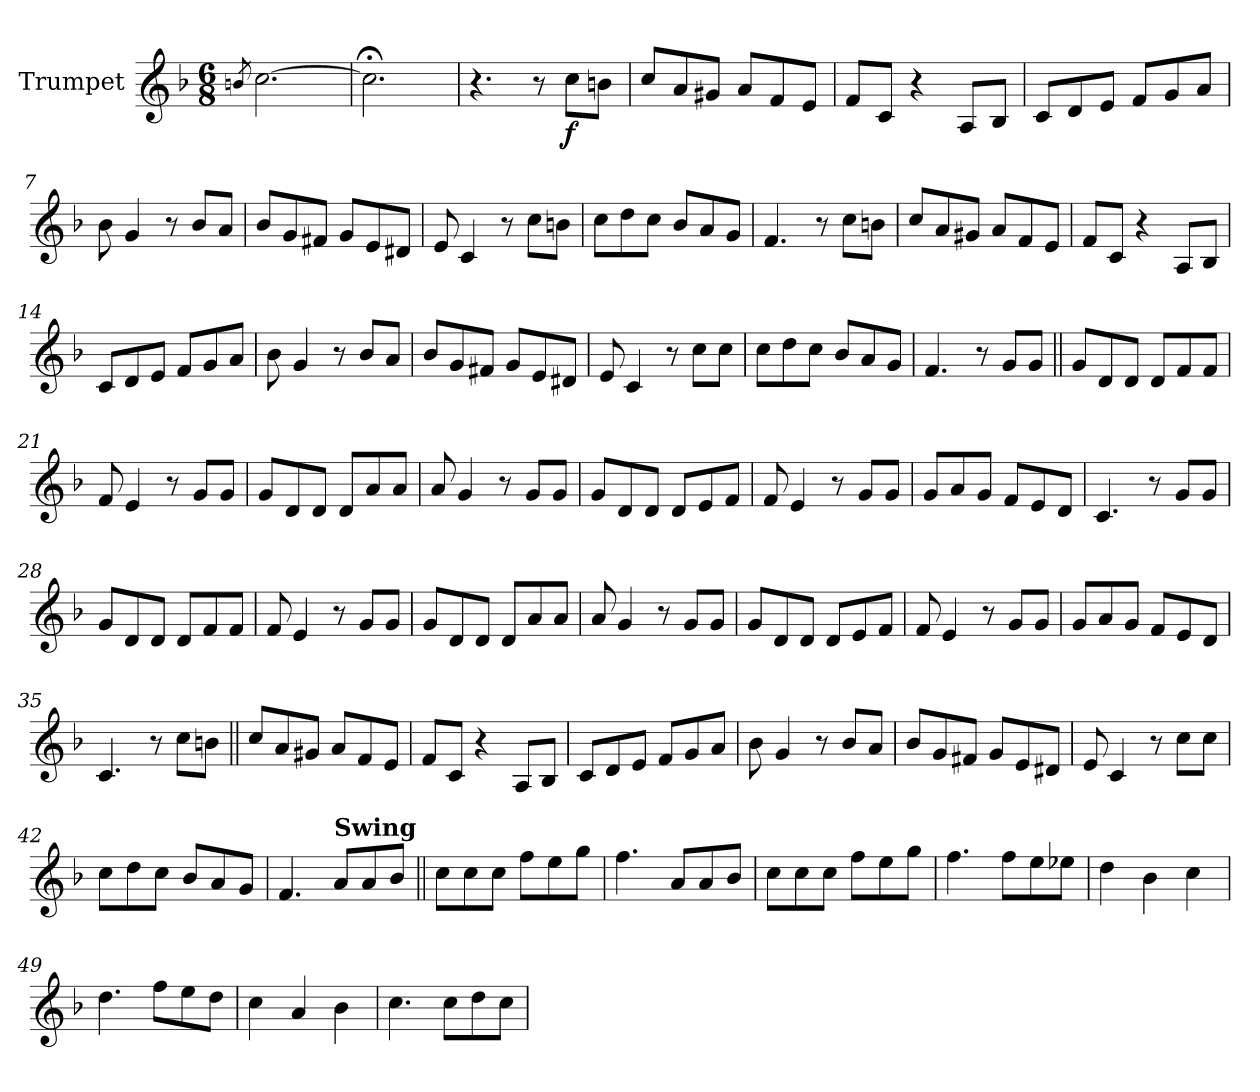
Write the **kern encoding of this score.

**kern	**dynam
*part1	*part1
*staff1	*staff1
*I"Trumpet	*
*I'Tp.	*
*clefG2	*
*k[b-]	*
*M6/8	*
*MM160	*
=1	=1
8qbn	.
[2.cc	.
=2	=2
2.cc;<]	.
=3	=3
4.r	.
8r	.
!	!LO:DY:b
8ccL	f
8bnJ	.
=4	=4
8ccL	.
8a	.
8g#XJ	.
8aL	.
8f	.
8eJ	.
=5	=5
8fL	.
8cJ	.
4r	.
8AL	.
8B-J	.
=6	=6
8cL	.
8d	.
8eJ	.
8fL	.
8g	.
8aJ	.
=7	=7
8b-	.
4g	.
8r	.
8b-L	.
8aJ	.
=8	=8
8b-L	.
8g	.
8f#XJ	.
8gL	.
8e	.
8d#XJ	.
=9	=9
8e	.
4c	.
8r	.
8ccL	.
8bnJ	.
=10	=10
8ccL	.
8dd	.
8ccJ	.
8b-L	.
8a	.
8gJ	.
=11	=11
4.f	.
8r	.
8ccL	.
8bnJ	.
=12	=12
8ccL	.
8a	.
8g#XJ	.
8aL	.
8f	.
8eJ	.
=13	=13
8fL	.
8cJ	.
4r	.
8AL	.
8B-J	.
=14	=14
8cL	.
8d	.
8eJ	.
8fL	.
8g	.
8aJ	.
=15	=15
8b-	.
4g	.
8r	.
8b-L	.
8aJ	.
=16	=16
8b-L	.
8g	.
8f#XJ	.
8gL	.
8e	.
8d#XJ	.
=17	=17
8e	.
4c	.
8r	.
8ccL	.
8ccJ	.
=18	=18
8ccL	.
8dd	.
8ccJ	.
8b-L	.
8a	.
8gJ	.
=19	=19
4.f	.
8r	.
8gL	.
8gJ	.
=20||	=20||
8gL	.
8d	.
8dJ	.
8dL	.
8f	.
8fJ	.
=21	=21
8f	.
4e	.
8r	.
8gL	.
8gJ	.
=22	=22
8gL	.
8d	.
8dJ	.
8dL	.
8a	.
8aJ	.
=23	=23
8a	.
4g	.
8r	.
8gL	.
8gJ	.
=24	=24
8gL	.
8d	.
8dJ	.
8dL	.
8e	.
8fJ	.
=25	=25
8f	.
4e	.
8r	.
8gL	.
8gJ	.
=26	=26
8gL	.
8a	.
8gJ	.
8fL	.
8e	.
8dJ	.
=27	=27
4.c	.
8r	.
8gL	.
8gJ	.
=28	=28
8gL	.
8d	.
8dJ	.
8dL	.
8f	.
8fJ	.
=29	=29
8f	.
4e	.
8r	.
8gL	.
8gJ	.
=30	=30
8gL	.
8d	.
8dJ	.
8dL	.
8a	.
8aJ	.
=31	=31
8a	.
4g	.
8r	.
8gL	.
8gJ	.
=32	=32
8gL	.
8d	.
8dJ	.
8dL	.
8e	.
8fJ	.
=33	=33
8f	.
4e	.
8r	.
8gL	.
8gJ	.
=34	=34
8gL	.
8a	.
8gJ	.
8fL	.
8e	.
8dJ	.
=35	=35
4.c	.
8r	.
8ccL	.
8bnJ	.
=36||	=36||
8ccL	.
8a	.
8g#XJ	.
8aL	.
8f	.
8eJ	.
=37	=37
8fL	.
8cJ	.
4r	.
8AL	.
8B-J	.
=38	=38
8cL	.
8d	.
8eJ	.
8fL	.
8g	.
8aJ	.
=39	=39
8b-	.
4g	.
8r	.
8b-L	.
8aJ	.
=40	=40
8b-L	.
8g	.
8f#XJ	.
8gL	.
8e	.
8d#XJ	.
=41	=41
8e	.
4c	.
8r	.
8ccL	.
8ccJ	.
=42	=42
8ccL	.
8dd	.
8ccJ	.
8b-L	.
8a	.
8gJ	.
=43	=43
4.f	.
!LO:TX:a:B:t=Swing	!
8aL	.
8a	.
8b-J	.
=44||	=44||
8ccL	.
8cc	.
8ccJ	.
8ffL	.
8ee	.
8ggJ	.
=45	=45
4.ff	.
8aL	.
8a	.
8b-J	.
=46	=46
8ccL	.
8cc	.
8ccJ	.
8ffL	.
8ee	.
8ggJ	.
=47	=47
4.ff	.
8ffL	.
8ee	.
8ee-XJ	.
=48	=48
4dd	.
4b-	.
4cc	.
=49	=49
4.dd	.
8ffL	.
8ee	.
8ddJ	.
=50	=50
4cc	.
4a	.
4b-	.
=51	=51
4.cc	.
8ccL	.
8dd	.
8ccJ	.
=	=
*-	*-
